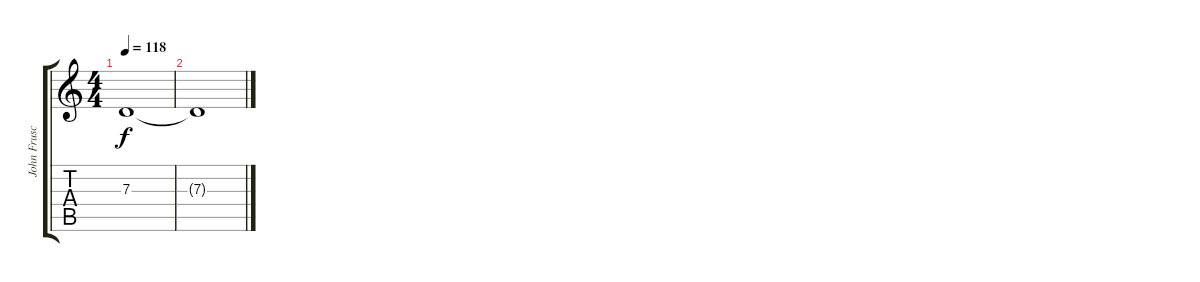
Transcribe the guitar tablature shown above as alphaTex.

\track ("John Frusciante (Back Vocals)" "John Frusc") {instrument altosax}
\staff {score tabs}
\tuning (E4 B3 G3 D3 A2 E2) {hide}
\ts (4 4)
\tempo 118
\clef g2
\ks c
7.3{t}.1{dy f} |
7.3{t}.1
